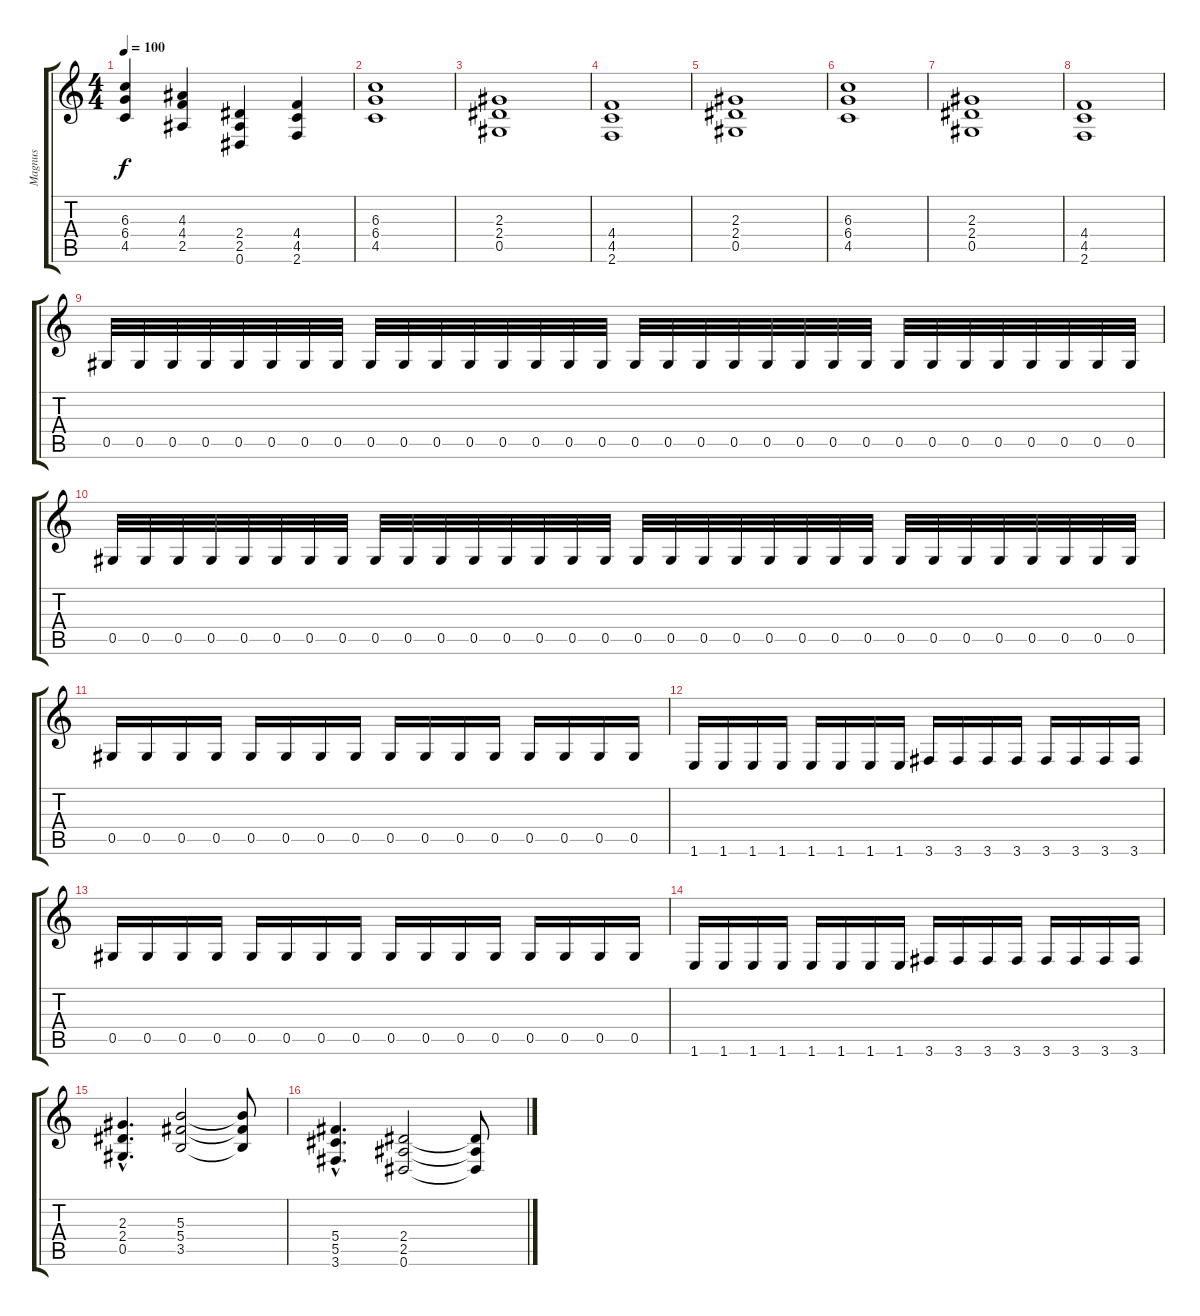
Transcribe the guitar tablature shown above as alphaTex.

\track ("Magnus" "Magnus") {instrument distortionguitar}
\staff {score tabs}
\tuning (Eb4 Bb3 Gb3 Db3 Ab2 Eb2) {hide}
\ts (4 4)
\tempo 100
\clef g2
\ks c
(6.3 6.4 4.5).4{dy f} (4.3 4.4 2.5).4 (2.4 2.5 0.6).4 (4.4 4.5 2.6).4 |
(6.3 6.4 4.5).1 |
(2.3 2.4 0.5).1 |
(4.4 4.5 2.6).1 |
(2.3 2.4 0.5).1 |
(6.3 6.4 4.5).1 |
(2.3 2.4 0.5).1 |
(4.4 4.5 2.6).1 |
0.5.32 0.5.32 0.5.32 0.5.32 0.5.32 0.5.32 0.5.32 0.5.32 0.5.32 0.5.32 0.5.32 0.5.32 0.5.32 0.5.32 0.5.32 0.5.32 0.5.32 0.5.32 0.5.32 0.5.32 0.5.32 0.5.32 0.5.32 0.5.32 0.5.32 0.5.32 0.5.32 0.5.32 0.5.32 0.5.32 0.5.32 0.5.32 |
0.5.32 0.5.32 0.5.32 0.5.32 0.5.32 0.5.32 0.5.32 0.5.32 0.5.32 0.5.32 0.5.32 0.5.32 0.5.32 0.5.32 0.5.32 0.5.32 0.5.32 0.5.32 0.5.32 0.5.32 0.5.32 0.5.32 0.5.32 0.5.32 0.5.32 0.5.32 0.5.32 0.5.32 0.5.32 0.5.32 0.5.32 0.5.32 |
0.5.16 0.5.16 0.5.16 0.5.16 0.5.16 0.5.16 0.5.16 0.5.16 0.5.16 0.5.16 0.5.16 0.5.16 0.5.16 0.5.16 0.5.16 0.5.16 |
1.6.16 1.6.16 1.6.16 1.6.16 1.6.16 1.6.16 1.6.16 1.6.16 3.6.16 3.6.16 3.6.16 3.6.16 3.6.16 3.6.16 3.6.16 3.6.16 |
0.5.16 0.5.16 0.5.16 0.5.16 0.5.16 0.5.16 0.5.16 0.5.16 0.5.16 0.5.16 0.5.16 0.5.16 0.5.16 0.5.16 0.5.16 0.5.16 |
1.6.16 1.6.16 1.6.16 1.6.16 1.6.16 1.6.16 1.6.16 1.6.16 3.6.16 3.6.16 3.6.16 3.6.16 3.6.16 3.6.16 3.6.16 3.6.16 |
(2.3{hac} 2.4{hac} 0.5{hac}).4{d} (5.3 5.4 3.5).2 (5.3{t} 5.4{t} 3.5{t}).8 |
(5.4{hac} 5.5{hac} 3.6{hac}).4{d} (2.4 2.5 0.6).2 (2.4{t} 2.5{t} 0.6{t}).8
